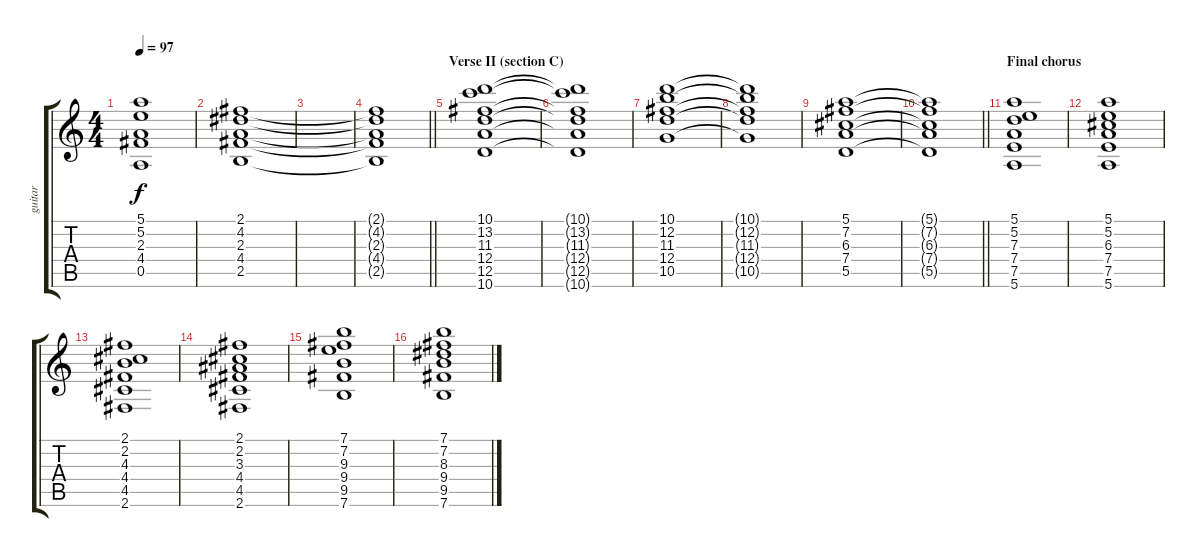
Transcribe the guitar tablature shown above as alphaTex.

\track ("guitar" "guitar") {instrument overdrivenguitar}
\staff {score tabs}
\tuning (E4 B3 G3 D3 A2 E2) {hide}
\ts (4 4)
\tempo 97
\clef g2
\ks c
(5.1 5.2 2.3 4.4 0.5).1{dy f} |
(2.1 4.2 2.3 4.4 2.5).1 |
|
\barLineRight lightlight
(2.1{t} 4.2{t} 2.3{t} 4.4{t} 2.5{t}).1 |
\section ("" "Verse II (section C)")
(10.1 13.2 11.3 12.4 12.5 10.6).1 |
(10.1{t} 13.2{t} 11.3{t} 12.4{t} 12.5{t} 10.6{t}).1 |
(10.1 12.2 11.3 12.4 10.5).1 |
(10.1{t} 12.2{t} 11.3{t} 12.4{t} 10.5{t}).1 |
(5.1 7.2 6.3 7.4 5.5).1 |
\barLineRight lightlight
(5.1{t} 7.2{t} 6.3{t} 7.4{t} 5.5{t}).1 |
\section ("" "Final chorus")
(5.1 5.2 7.3 7.4 7.5 5.6).1 |
(5.1 5.2 6.3 7.4 7.5 5.6).1 |
(2.1 2.2 4.3 4.4 4.5 2.6).1 |
(2.1 2.2 3.3 4.4 4.5 2.6).1 |
(7.1 7.2 9.3 9.4 9.5 7.6).1 |
(7.1 7.2 8.3 9.4 9.5 7.6).1
